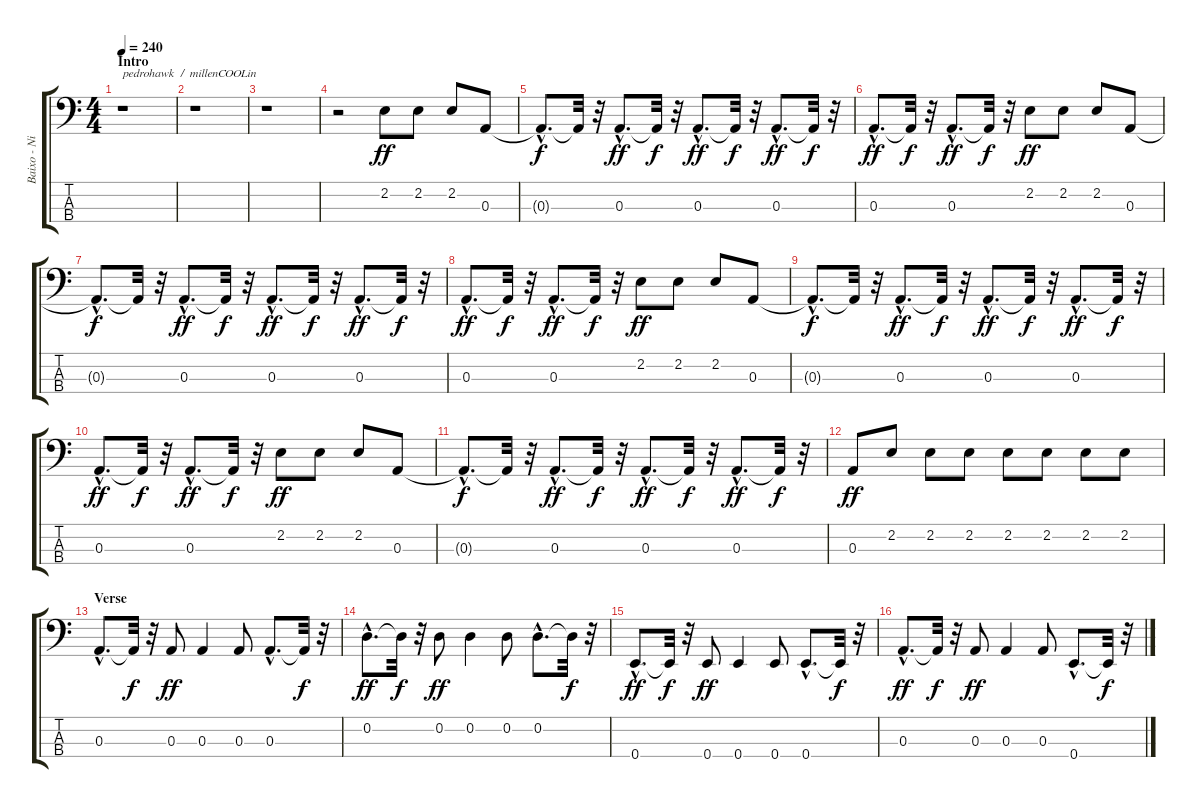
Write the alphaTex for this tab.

\track ("Baixo - Nikola" "Baixo - Ni") {instrument electricbasspick}
\staff {score tabs}
\tuning (G2 D2 A1 E1) {hide}
\ts (4 4)
\section ("" "Intro")
\tempo 240
\clef f4
\ks c
r.1{txt "pedrohawk  /  millenCOOLin" dy ff instrument electricbasspick} |
r.1 |
r.1 |
r.2 2.2.8 2.2.8 2.2.8 0.3.8 |
0.3{hac t}.8{d dy f} 0.3{t}.32 r.32 0.3{hac}.8{d dy ff} 0.3{t}.32{dy f} r.32 0.3{hac}.8{d dy ff} 0.3{t}.32{dy f} r.32 0.3{hac}.8{d dy ff} 0.3{t}.32{dy f} r.32 |
0.3{hac}.8{d dy ff} 0.3{t}.32{dy f} r.32 0.3{hac}.8{d dy ff} 0.3{t}.32{dy f} r.32 2.2.8{dy ff} 2.2.8 2.2.8 0.3.8 |
0.3{hac t}.8{d dy f} 0.3{t}.32 r.32 0.3{hac}.8{d dy ff} 0.3{t}.32{dy f} r.32 0.3{hac}.8{d dy ff} 0.3{t}.32{dy f} r.32 0.3{hac}.8{d dy ff} 0.3{t}.32{dy f} r.32 |
0.3{hac}.8{d dy ff} 0.3{t}.32{dy f} r.32 0.3{hac}.8{d dy ff} 0.3{t}.32{dy f} r.32 2.2.8{dy ff} 2.2.8 2.2.8 0.3.8 |
0.3{hac t}.8{d dy f} 0.3{t}.32 r.32 0.3{hac}.8{d dy ff} 0.3{t}.32{dy f} r.32 0.3{hac}.8{d dy ff} 0.3{t}.32{dy f} r.32 0.3{hac}.8{d dy ff} 0.3{t}.32{dy f} r.32 |
0.3{hac}.8{d dy ff} 0.3{t}.32{dy f} r.32 0.3{hac}.8{d dy ff} 0.3{t}.32{dy f} r.32 2.2.8{dy ff} 2.2.8 2.2.8 0.3.8 |
0.3{hac t}.8{d dy f} 0.3{t}.32 r.32 0.3{hac}.8{d dy ff} 0.3{t}.32{dy f} r.32 0.3{hac}.8{d dy ff} 0.3{t}.32{dy f} r.32 0.3{hac}.8{d dy ff} 0.3{t}.32{dy f} r.32 |
0.3.8{dy ff} 2.2.8 2.2.8 2.2.8 2.2.8 2.2.8 2.2.8 2.2.8 |
\section ("" "Verse")
0.3{hac}.8{d} 0.3{t}.32{dy f} r.32 0.3.8{dy ff} 0.3.4 0.3.8 0.3{hac}.8{d} 0.3{t}.32{dy f} r.32 |
0.2{hac}.8{d dy ff} 0.2{t}.32{dy f} r.32 0.2.8{dy ff} 0.2.4 0.2.8 0.2{hac}.8{d} 0.2{t}.32{dy f} r.32 |
0.4{hac}.8{d dy ff} 0.4{t}.32{dy f} r.32 0.4.8{dy ff} 0.4.4 0.4.8 0.4{hac}.8{d} 0.4{t}.32{dy f} r.32 |
0.3{hac}.8{d dy ff} 0.3{t}.32{dy f} r.32 0.3.8{dy ff} 0.3.4 0.3.8 0.4{hac}.8{d} 0.4{t}.32{dy f} r.32
